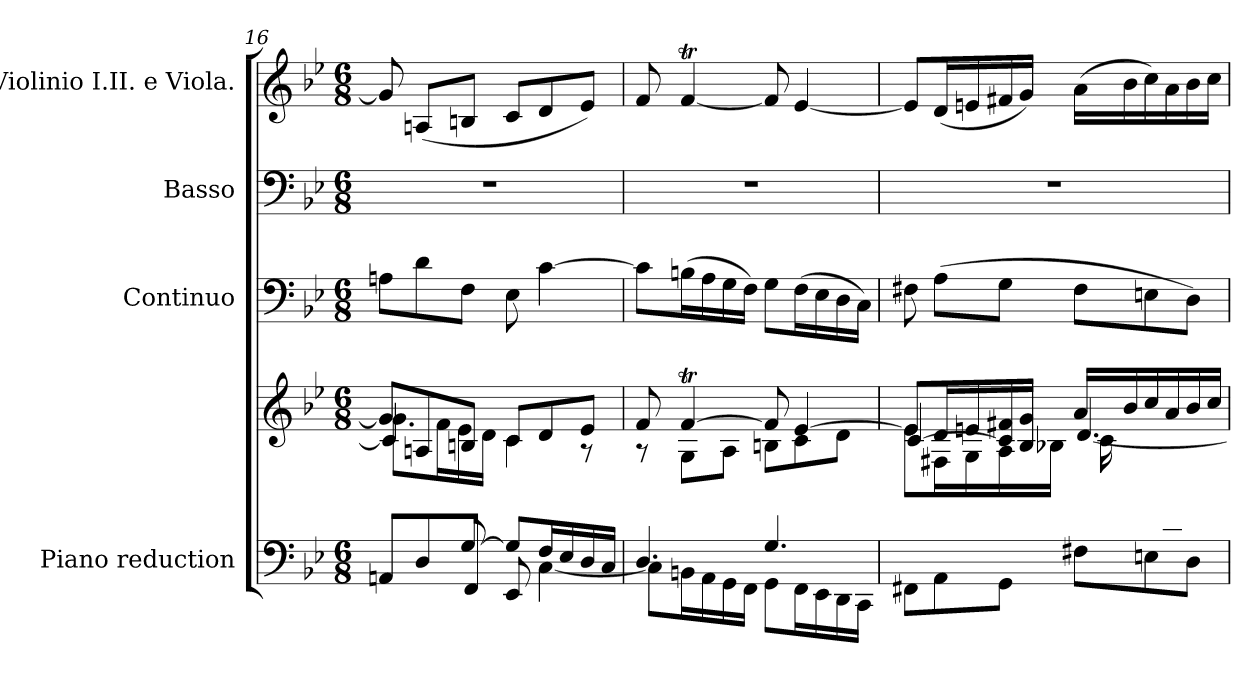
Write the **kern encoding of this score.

**kern	**kern	**kern	**kern	**kern
*part4	*part4	*part3	*part2	*part1
*staff5	*staff4	*staff3	*staff2	*staff1
*I"Piano reduction	*	*I"Continuo	*I"Basso	*I"Violinio I.II. e Viola.
*I'Pno	*	*	*	*
*clefF4	*clefG2	*clefF4	*clefF4	*clefG2
*k[b-e-]	*k[b-e-]	*k[b-e-]	*k[b-e-]	*k[b-e-]
*M6/8	*M6/8	*M6/8	*M6/8	*M6/8
=16	=16	=16	=16	=16
*^	*^	*	*	*
*	*	*	*^	*	*	*
4ryy	8AAn/L	8g/L]	8.g\L	4c/]	8An\L	2.r	8g/]
.	8D/	8An/	.	.	8d\	.	(8An/L
.	.	.	16f\L	.	.	.	.
[8G/	8FF/J	8Bn/J	16e-\	2ryy	8F\J	.	8Bn/J
.	.	.	16d\JJ	.	.	.	.
8G/L]	8EE-/	8c/L	4c\	.	8E-\	.	8c/L
16F/L	[4C\	8d/	.	.	[4c\	.	8d/
16E-/	.	.	.	.	.	.	.
16D/	.	8e-/J	8r	.	.	.	8e-/J)
16C/JJ	.	.	.	.	.	.	.
*	*	*	*v	*v	*	*	*
=17	=17	=17	=17	=17	=17	=17
4.D/	8C\L]	8f/	8r	8c\L]	2.r	8f/
.	16BBn\L	[4fT/	8G\L	(16Bn\L	.	[4fT/
.	16AA\	.	.	16A\	.	.
.	16GG\	.	8A\J	16G\	.	.
.	16FF\JJ	.	.	16F\JJ)	.	.
4.G/	8GG\L	8f/]	8Bn\L	8G\L	.	8f/]
.	16FF\L	[4e-/	8c\	(16F\L	.	[4e-/
.	16EE-\	.	.	16E-\	.	.
.	16DD\	.	8d\J	16D\	.	.
.	16CC\JJ	.	.	16C\JJ)	.	.
!!LO:PB:g=z
=18	=18	=18	=18	=18	=18	=18
*	*	*	*^	*	*	*
4ryy	8FF#X\L	8e-/L]	8e-\L	[<4c/	8F#X\	2.r	8e-/L]
.	8AA\	16d/L	16F#X\L	.	(8A\L	.	(16d/L
.	.	16en/	16G\	.	.	.	16en/
8ryy	8GG\J	16c/] 16f#X/	16A\	8ryy	8G\J	.	16f#X/
.	.	16B-/ 16g/JJ	16B-X\JJ	.	.	.	16g/JJ)
16ryy	8F#X\L	16a/LL	[>4.d/	16c\LL	8F#\L	.	(16a\LL
16B-/	.	16b-/	.	4ryy	.	.	16b-\
16A/	8En\	16cc/	.	.	8En\	.	16cc\)
16c/	.	16a/	.	.	.	.	16a\
16B-/	8D\J	16b-/	.	.	8D\J)	.	16b-\
16A/JJ	.	16cc/JJ	.	16ryy	.	.	16cc\JJ
*v	*v	*	*	*	*	*	*
*	*v	*v	*v	*	*	*
=	=	=	=	=
*-	*-	*-	*-	*-
